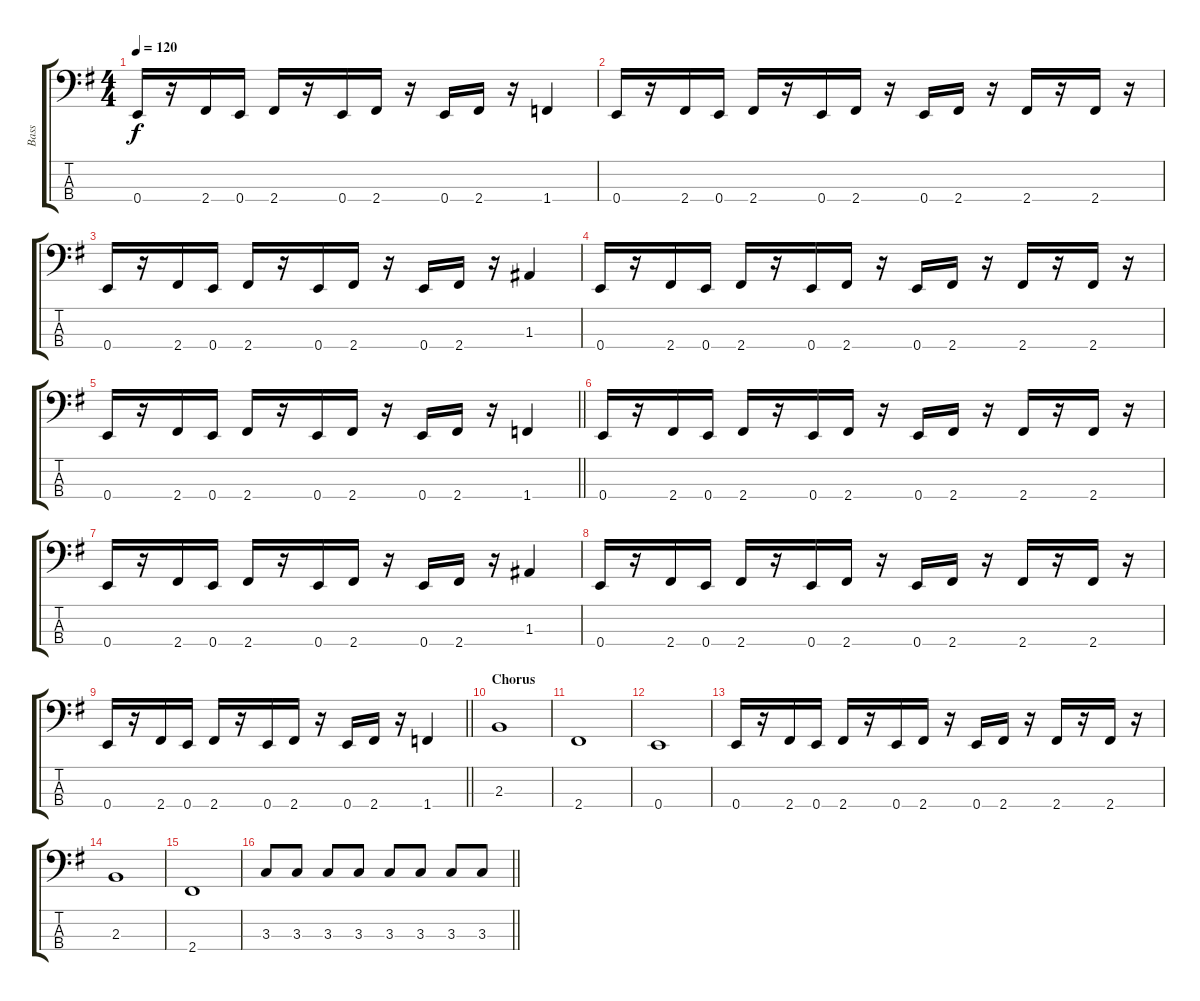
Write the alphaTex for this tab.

\track ("Bass" "Bass") {instrument electricbassfinger}
\staff {score tabs}
\tuning (G2 D2 A1 E1) {hide}
\ts (4 4)
\tempo 120
\clef f4
\ks g
0.4.16{dy f} r.16 2.4.16 0.4.16 2.4.16 r.16 0.4.16 2.4.16 r.16 0.4.16 2.4.16 r.16 1.4.4 |
0.4.16 r.16 2.4.16 0.4.16 2.4.16 r.16 0.4.16 2.4.16 r.16 0.4.16 2.4.16 r.16 2.4.16 r.16 2.4.16 r.16 |
0.4.16 r.16 2.4.16 0.4.16 2.4.16 r.16 0.4.16 2.4.16 r.16 0.4.16 2.4.16 r.16 1.3.4 |
0.4.16 r.16 2.4.16 0.4.16 2.4.16 r.16 0.4.16 2.4.16 r.16 0.4.16 2.4.16 r.16 2.4.16 r.16 2.4.16 r.16 |
\barLineRight lightlight
0.4.16 r.16 2.4.16 0.4.16 2.4.16 r.16 0.4.16 2.4.16 r.16 0.4.16 2.4.16 r.16 1.4.4 |
0.4.16 r.16 2.4.16 0.4.16 2.4.16 r.16 0.4.16 2.4.16 r.16 0.4.16 2.4.16 r.16 2.4.16 r.16 2.4.16 r.16 |
0.4.16 r.16 2.4.16 0.4.16 2.4.16 r.16 0.4.16 2.4.16 r.16 0.4.16 2.4.16 r.16 1.3.4 |
0.4.16 r.16 2.4.16 0.4.16 2.4.16 r.16 0.4.16 2.4.16 r.16 0.4.16 2.4.16 r.16 2.4.16 r.16 2.4.16 r.16 |
\barLineRight lightlight
0.4.16 r.16 2.4.16 0.4.16 2.4.16 r.16 0.4.16 2.4.16 r.16 0.4.16 2.4.16 r.16 1.4.4 |
\section ("" "Chorus")
2.3.1 |
2.4.1 |
0.4.1 |
0.4.16 r.16 2.4.16 0.4.16 2.4.16 r.16 0.4.16 2.4.16 r.16 0.4.16 2.4.16 r.16 2.4.16 r.16 2.4.16 r.16 |
2.3.1 |
2.4.1 |
\barLineRight lightlight
3.3.8 3.3.8 3.3.8 3.3.8 3.3.8 3.3.8 3.3.8 3.3.8
